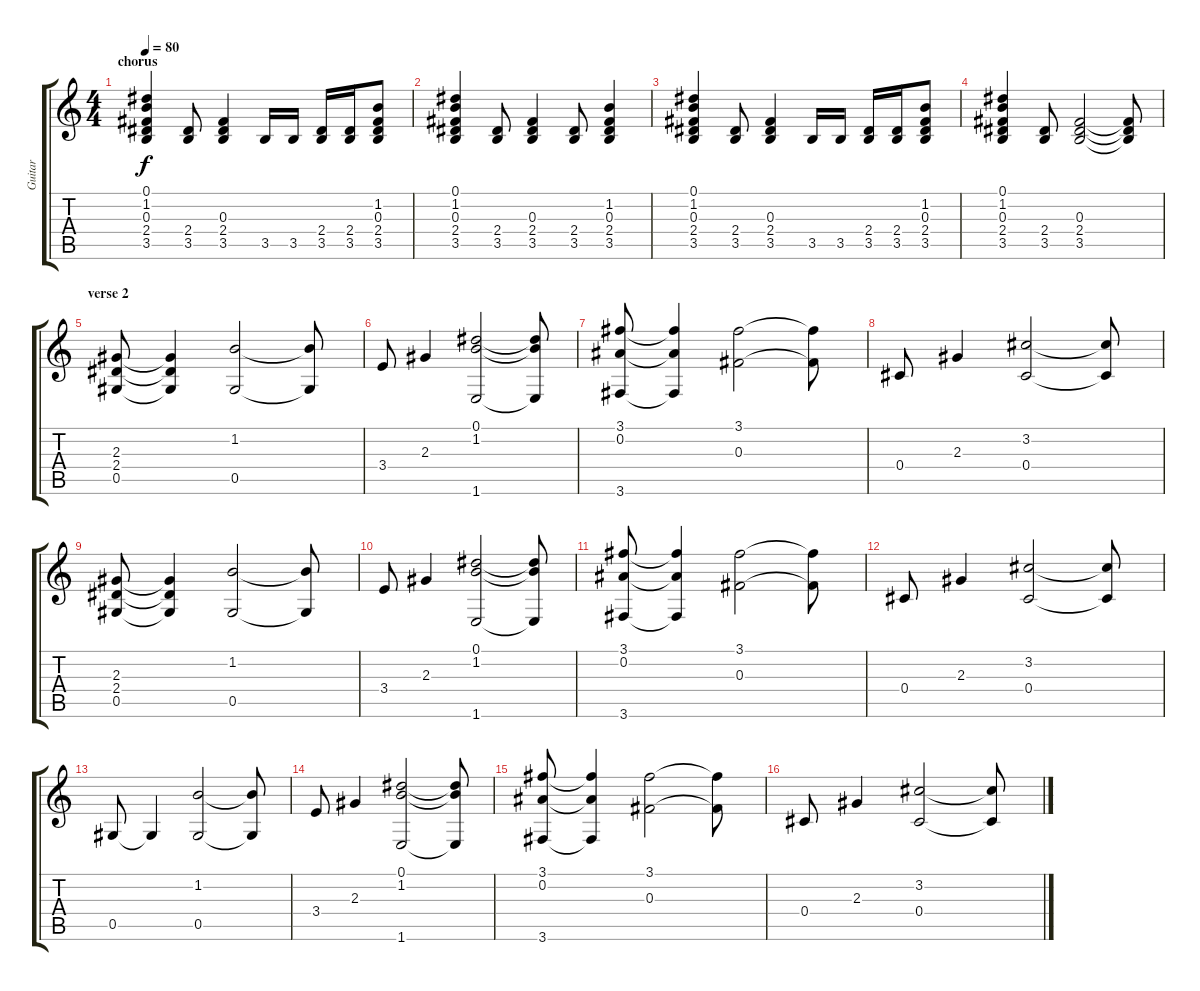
\track ("Guitar " "Guitar ") {instrument electricguitarjazz}
\staff {score tabs}
\tuning (Eb4 Bb3 Gb3 Db3 Ab2 Eb2) {hide}
\ts (4 4)
\section ("" "chorus")
\tempo 80
\clef g2
\ks c
(0.1 1.2 0.3 2.4 3.5).4{dy f} (2.4 3.5).8 (0.3 2.4 3.5).4 3.5.16 3.5.16 (2.4 3.5).16 (2.4 3.5).16 (1.2 0.3 2.4 3.5).8 |
(0.1 1.2 0.3 2.4 3.5).4 (2.4 3.5).8 (0.3 2.4 3.5).4 (2.4 3.5).8 (1.2 0.3 2.4 3.5).4 |
(0.1 1.2 0.3 2.4 3.5).4 (2.4 3.5).8 (0.3 2.4 3.5).4 3.5.16 3.5.16 (2.4 3.5).16 (2.4 3.5).16 (1.2 0.3 2.4 3.5).8 |
(0.1 1.2 0.3 2.4 3.5).4 (2.4 3.5).8 (0.3 2.4 3.5).2 (0.3{t} 2.4{t} 3.5{t}).8 |
\section ("" "verse 2")
(2.3 2.4 0.5).8 (2.3{t} 2.4{t} 0.5{t}).4 (1.2 0.5).2 (1.2{t} 0.5{t}).8 |
3.4.8 2.3.4 (0.1 1.2 1.6).2 (0.1{t} 1.2{t} 1.6{t}).8 |
(3.1 0.2 3.6).8 (3.1{t} 0.2{t} 3.6{t}).4 (3.1 0.3).2 (3.1{t} 0.3{t}).8 |
0.4.8 2.3.4 (3.2 0.4).2 (3.2{t} 0.4{t}).8 |
(2.3 2.4 0.5).8 (2.3{t} 2.4{t} 0.5{t}).4 (1.2 0.5).2 (1.2{t} 0.5{t}).8 |
3.4.8 2.3.4 (0.1 1.2 1.6).2 (0.1{t} 1.2{t} 1.6{t}).8 |
(3.1 0.2 3.6).8 (3.1{t} 0.2{t} 3.6{t}).4 (3.1 0.3).2 (3.1{t} 0.3{t}).8 |
0.4.8 2.3.4 (3.2 0.4).2 (3.2{t} 0.4{t}).8 |
0.5.8 0.5{t}.4 (1.2 0.5).2 (1.2{t} 0.5{t}).8 |
3.4.8 2.3.4 (0.1 1.2 1.6).2 (0.1{t} 1.2{t} 1.6{t}).8 |
(3.1 0.2 3.6).8 (3.1{t} 0.2{t} 3.6{t}).4 (3.1 0.3).2 (3.1{t} 0.3{t}).8 |
0.4.8 2.3.4 (3.2 0.4).2 (3.2{t} 0.4{t}).8
